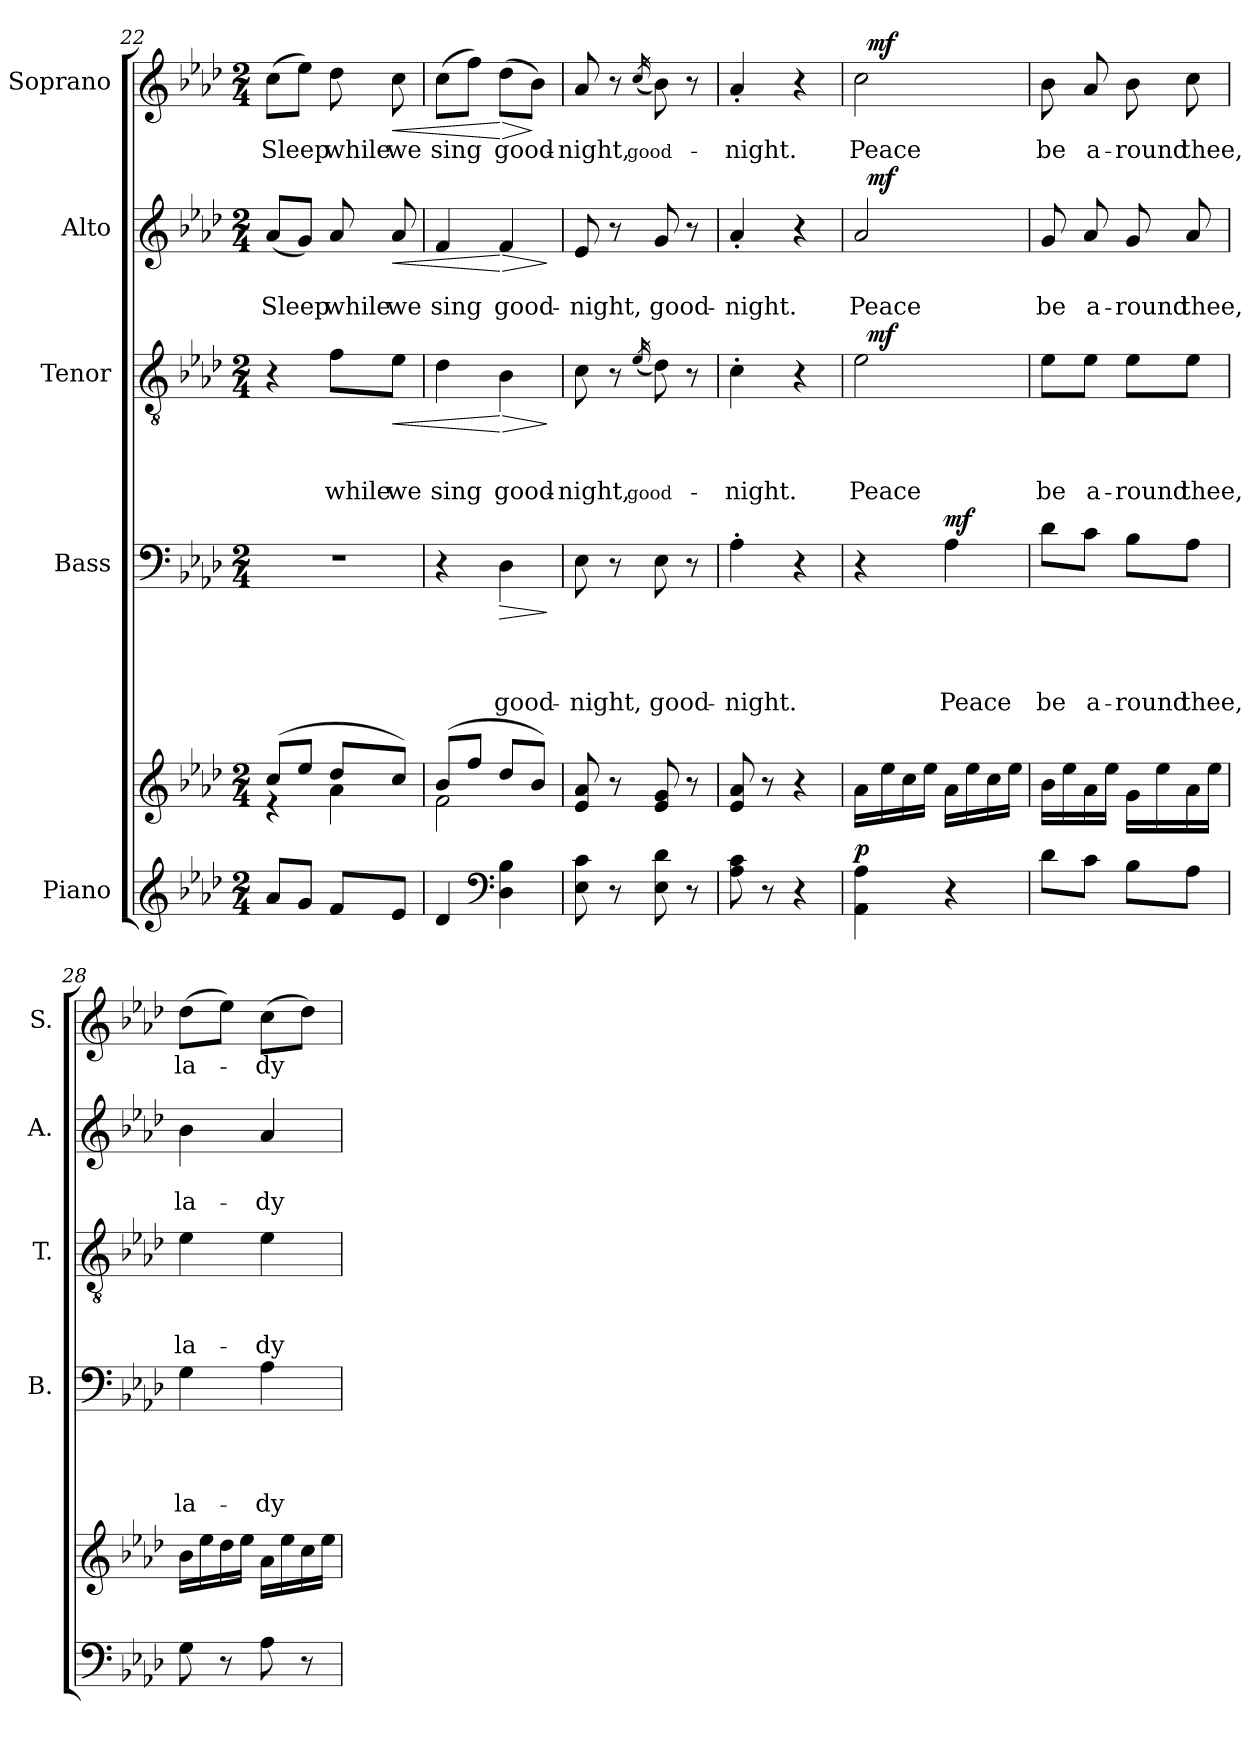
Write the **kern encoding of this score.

**kern	**kern	**dynam	**kern	**text	**text	**text	**text	**dynam	**kern	**text	**text	**text	**dynam	**kern	**text	**text	**dynam	**kern	**text	**dynam
*part5	*part5	*part5	*part4	*part4	*part4	*part4	*part4	*part4	*part3	*part3	*part3	*part3	*part3	*part2	*part2	*part2	*part2	*part1	*part1	*part1
*staff6	*staff5	*staff5/6	*staff4	*staff4	*staff4	*staff4	*staff4	*staff4	*staff3	*staff3	*staff3	*staff3	*staff3	*staff2	*staff2	*staff2	*staff2	*staff1	*staff1	*staff1
*I"Piano	*	*	*I"Bass	*	*	*	*	*	*I"Tenor	*	*	*	*	*I"Alto	*	*	*	*I"Soprano	*	*
*	*	*	*I'B.	*	*	*	*	*	*I'T.	*	*	*	*	*I'A.	*	*	*	*I'S.	*	*
*clefG2	*clefG2	*	*clefF4	*	*	*	*	*	*clefGv2	*	*	*	*	*clefG2	*	*	*	*clefG2	*	*
*k[b-e-a-d-]	*k[b-e-a-d-]	*	*k[b-e-a-d-]	*	*	*	*	*	*k[b-e-a-d-]	*	*	*	*	*k[b-e-a-d-]	*	*	*	*k[b-e-a-d-]	*	*
*A-:	*A-:	*	*A-:	*	*	*	*	*	*A-:	*	*	*	*	*A-:	*	*	*	*A-:	*	*
*M2/4	*M2/4	*	*M2/4	*	*	*	*	*	*M2/4	*	*	*	*	*M2/4	*	*	*	*M2/4	*	*
=22	=22	=22	=22	=22	=22	=22	=22	=22	=22	=22	=22	=22	=22	=22	=22	=22	=22	=22	=22	=22
*	*^	*	*	*	*	*	*	*	*	*	*	*	*	*	*	*	*	*	*	*
!	!	!	!	!LO:N:vis=1	!	!	!	!	!	!	!	!	!	!	!	!	!LO:LY:b	!	!	!LO:LY:b	!
8a-/L	(>8cc/L	4re	.	2r	.	.	.	.	.	4r	.	.	.	.	(<8a-/L	.	Sleep	.	(>8cc\L	Sleep	.
8g/J	8ee-/J	.	.	.	.	.	.	.	.	.	.	.	.	.	8g/J)	.	.	.	8ee-\J)	.	.
!	!	!	!	!	!	!	!	!	!	!	!	!	!LO:LY:b	!	!	!	!LO:LY:b	!	!	!LO:LY:b	!
8f/L	8dd-/L	4a-\	.	.	.	.	.	.	.	8f\L	.	.	while	.	8a-/	.	while	.	8dd-\	while	.
!	!	!	!	!	!	!	!	!	!	!	!	!	!LO:LY:b	!LO:HP:b	!	!	!LO:LY:b	!LO:HP:b	!	!LO:LY:b	!LO:HP:b
8e-/J	8cc/J)	.	.	.	.	.	.	.	.	8e-\J	.	.	we	<	8a-/	.	we	<	8cc\	we	<
=23	=23	=23	=23	=23	=23	=23	=23	=23	=23	=23	=23	=23	=23	=23	=23	=23	=23	=23	=23	=23	=23
!	!	!	!	!	!	!	!	!	!	!	!	!	!LO:LY:b	!	!	!	!LO:LY:b	!	!	!LO:LY:b	!
4d-/	(>8b-/L	2f\	.	4r	.	.	.	.	.	4d-\	.	.	sing	.	4f/	.	sing	.	(>8cc\L	sing	.
.	8ff/J	.	.	.	.	.	.	.	.	.	.	.	.	.	.	.	.	.	8ff\J)	.	.
*clefF4	*	*	*	*	*	*	*	*	*	*	*	*	*	*	*	*	*	*	*	*	*
!	!	!	!	!	!	!	!	!LO:LY:b	!LO:HP:b	!	!	!	!LO:LY:b	!LO:HP:n=1:b	!	!	!LO:LY:b	!LO:HP:n=1:b	!	!LO:LY:b	!LO:HP:n=1:b
4D-\ 4B-\	8dd-/L	.	.	4D-\	.	.	.	good-	>	4B-\	.	.	good-	[ >	4f/	.	good-	[ >	(>8dd-\L	good-	[ >
.	8b-/J)	.	.	.	.	.	.	.	.	.	.	.	.	.	.	.	.	.	8b-\J)	.	]
*	*v	*v	*	*	*	*	*	*	*	*	*	*	*	*	*	*	*	*	*	*	*
.	.	.	.	.	.	.	.	]	.	.	.	.	]	.	.	.	]	.	.	.
=24	=24	=24	=24	=24	=24	=24	=24	=24	=24	=24	=24	=24	=24	=24	=24	=24	=24	=24	=24	=24
!	!	!	!	!	!	!	!LO:LY:b	!	!	!	!	!LO:LY:b	!	!	!	!LO:LY:b	!	!	!LO:LY:b	!
8E-\ 8c\	8e-/ 8a-/	.	8E-\	.	.	.	-night,	.	8c\	.	.	-night,	.	8e-/	.	-night,	.	8a-/	-night,	.
8r	8r	.	8r	.	.	.	.	.	8r	.	.	.	.	8r	.	.	.	8r	.	.
!	!	!	!	!	!	!	!	!	!	!	!	!LO:LY:b	!	!	!	!	!	!	!LO:LY:b	!
.	.	.	.	.	.	.	.	.	(>16qe-/	.	.	good-	.	.	.	.	.	(>16qcc/	good-	.
!	!	!	!	!	!	!	!LO:LY:b	!	!	!	!	!	!	!	!	!LO:LY:b	!	!	!	!
8E-\ 8d-\	8e-/ 8g/	.	8E-\	.	.	.	good-	.	8d-\)	.	.	.	.	8g/	.	good-	.	8b-\)	.	.
8r	8r	.	8r	.	.	.	.	.	8r	.	.	.	.	8r	.	.	.	8r	.	.
=25	=25	=25	=25	=25	=25	=25	=25	=25	=25	=25	=25	=25	=25	=25	=25	=25	=25	=25	=25	=25
!	!	!	!	!	!	!	!LO:LY:b	!	!	!	!	!LO:LY:b	!	!	!	!LO:LY:b	!	!	!LO:LY:b	!
8A-\ 8c\	8e-/ 8a-/	.	4A-'>\	.	.	.	-night.	.	4c'>\	.	.	-night.	.	4a-'</	.	-night.	.	4a-'</	-night.	.
8r	8r	.	.	.	.	.	.	.	.	.	.	.	.	.	.	.	.	.	.	.
4r	4r	.	4r	.	.	.	.	.	4r	.	.	.	.	4r	.	.	.	4r	.	.
!!LO:LB:g=z
=26	=26	=26	=26	=26	=26	=26	=26	=26	=26	=26	=26	=26	=26	=26	=26	=26	=26	=26	=26	=26
!	!	!LO:DY:a=2	!	!	!	!	!	!	!	!	!	!LO:LY:b	!	!	!	!LO:LY:b	!	!	!LO:LY:b	!
*	*	*	*	*	*	*	*	*	*^	*	*	*	*	*^	*	*	*	*^	*	*
4AA-\ 4A-\	16a-\LL	p	4r	.	.	.	.	.	2e-\	32ryy	.	.	Peace	.	2a-/	32ryy	.	Peace	.	2cc\	32ryy	Peace	.
!	!	!	!	!	!	!	!	!	!	!	!	!	!	!LO:DY:a	!	!	!	!	!LO:DY:a	!	!	!	!LO:DY:a
.	.	.	.	.	.	.	.	.	.	4...ryy	.	.	.	mf	.	4...ryy	.	.	mf	.	4...ryy	.	mf
.	16ee-\	.	.	.	.	.	.	.	.	.	.	.	.	.	.	.	.	.	.	.	.	.	.
.	16cc\	.	.	.	.	.	.	.	.	.	.	.	.	.	.	.	.	.	.	.	.	.	.
.	16ee-\JJ	.	.	.	.	.	.	.	.	.	.	.	.	.	.	.	.	.	.	.	.	.	.
!	!	!	!	!	!	!	!LO:LY:b	!LO:DY:a	!	!	!	!	!	!	!	!	!	!	!	!	!	!	!
4r	16a-\LL	.	4A-\	.	.	.	Peace	mf	.	.	.	.	.	.	.	.	.	.	.	.	.	.	.
.	16ee-\	.	.	.	.	.	.	.	.	.	.	.	.	.	.	.	.	.	.	.	.	.	.
.	16cc\	.	.	.	.	.	.	.	.	.	.	.	.	.	.	.	.	.	.	.	.	.	.
.	16ee-\JJ	.	.	.	.	.	.	.	.	.	.	.	.	.	.	.	.	.	.	.	.	.	.
=27	=27	=27	=27	=27	=27	=27	=27	=27	=27	=27	=27	=27	=27	=27	=27	=27	=27	=27	=27	=27	=27	=27	=27
!	!	!	!	!	!	!	!LO:LY:b	!	!	!	!	!	!LO:LY:b	!	!	!	!	!LO:LY:b	!	!	!	!LO:LY:b	!
*	*	*	*	*	*	*	*	*	*v	*v	*	*	*	*	*	*	*	*	*	*v	*v	*	*
*	*	*	*	*	*	*	*	*	*	*	*	*	*	*v	*v	*	*	*	*	*	*
8d-\L	16b-\LL	.	8d-\L	.	.	.	be	.	8e-\L	.	.	be	.	8g/	.	be	.	8b-\	be	.
.	16ee-\	.	.	.	.	.	.	.	.	.	.	.	.	.	.	.	.	.	.	.
!	!	!	!	!	!	!	!LO:LY:b	!	!	!	!	!LO:LY:b	!	!	!	!LO:LY:b	!	!	!LO:LY:b	!
8c\J	16a-\	.	8c\J	.	.	.	a-	.	8e-\J	.	.	a-	.	8a-/	.	a-	.	8a-/	a-	.
.	16ee-\JJ	.	.	.	.	.	.	.	.	.	.	.	.	.	.	.	.	.	.	.
!	!	!	!	!	!	!	!LO:LY:b	!	!	!	!	!LO:LY:b	!	!	!	!LO:LY:b	!	!	!LO:LY:b	!
8B-\L	16g\LL	.	8B-\L	.	.	.	-round	.	8e-\L	.	.	-round	.	8g/	.	-round	.	8b-\	-round	.
.	16ee-\	.	.	.	.	.	.	.	.	.	.	.	.	.	.	.	.	.	.	.
!	!	!	!	!	!	!	!LO:LY:b	!	!	!	!	!LO:LY:b	!	!	!	!LO:LY:b	!	!	!LO:LY:b	!
8A-\J	16a-\	.	8A-\J	.	.	.	thee,	.	8e-\J	.	.	thee,	.	8a-/	.	thee,	.	8cc\	thee,	.
.	16ee-\JJ	.	.	.	.	.	.	.	.	.	.	.	.	.	.	.	.	.	.	.
=28	=28	=28	=28	=28	=28	=28	=28	=28	=28	=28	=28	=28	=28	=28	=28	=28	=28	=28	=28	=28
!	!	!	!	!	!	!	!LO:LY:b	!	!	!	!	!LO:LY:b	!	!	!	!LO:LY:b	!	!	!LO:LY:b	!
8G\	16b-\LL	.	4G\	.	.	.	la-	.	4e-\	.	.	la-	.	4b-\	.	la-	.	(>8dd-\L	la-	.
.	16ee-\	.	.	.	.	.	.	.	.	.	.	.	.	.	.	.	.	.	.	.
8r	16dd-\	.	.	.	.	.	.	.	.	.	.	.	.	.	.	.	.	8ee-\J)	.	.
.	16ee-\JJ	.	.	.	.	.	.	.	.	.	.	.	.	.	.	.	.	.	.	.
!	!	!	!	!	!	!	!LO:LY:b	!	!	!	!	!LO:LY:b	!	!	!	!LO:LY:b	!	!	!LO:LY:b	!
8A-\	16a-\LL	.	4A-\	.	.	.	-dy	.	4e-\	.	.	-dy	.	4a-/	.	-dy	.	(>8cc\L	-dy	.
.	16ee-\	.	.	.	.	.	.	.	.	.	.	.	.	.	.	.	.	.	.	.
8r	16cc\	.	.	.	.	.	.	.	.	.	.	.	.	.	.	.	.	8dd-\J)	.	.
.	16ee-\JJ	.	.	.	.	.	.	.	.	.	.	.	.	.	.	.	.	.	.	.
=	=	=	=	=	=	=	=	=	=	=	=	=	=	=	=	=	=	=	=	=
*-	*-	*-	*-	*-	*-	*-	*-	*-	*-	*-	*-	*-	*-	*-	*-	*-	*-	*-	*-	*-
